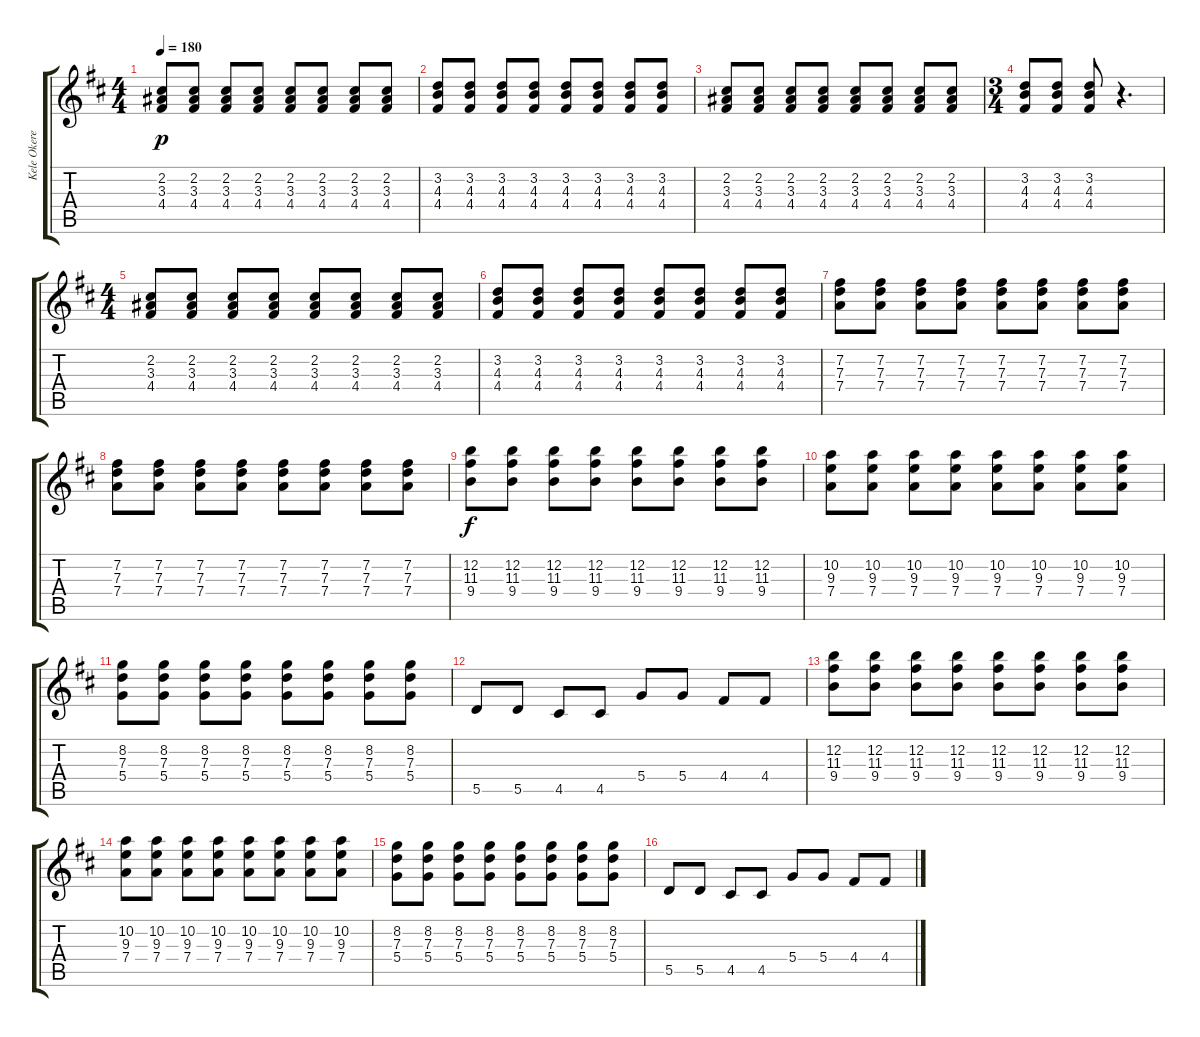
\track ("Kele Okereke" "Kele Okere") {instrument distortionguitar}
\staff {score tabs}
\tuning (E4 B3 G3 D3 A2 E2) {hide}
\ts (4 4)
\tempo 180
\clef g2
\ks d
(2.2 3.3 4.4).8{dy p} (2.2 3.3 4.4).8 (2.2 3.3 4.4).8 (2.2 3.3 4.4).8 (2.2 3.3 4.4).8 (2.2 3.3 4.4).8 (2.2 3.3 4.4).8 (2.2 3.3 4.4).8 |
(3.2 4.3 4.4).8 (3.2 4.3 4.4).8 (3.2 4.3 4.4).8 (3.2 4.3 4.4).8 (3.2 4.3 4.4).8 (3.2 4.3 4.4).8 (3.2 4.3 4.4).8 (3.2 4.3 4.4).8 |
(2.2 3.3 4.4).8 (2.2 3.3 4.4).8 (2.2 3.3 4.4).8 (2.2 3.3 4.4).8 (2.2 3.3 4.4).8 (2.2 3.3 4.4).8 (2.2 3.3 4.4).8 (2.2 3.3 4.4).8 |
\ts (3 4)
(3.2 4.3 4.4).8 (3.2 4.3 4.4).8 (3.2 4.3 4.4).8 r.4{d} |
\ts (4 4)
(2.2 3.3 4.4).8 (2.2 3.3 4.4).8 (2.2 3.3 4.4).8 (2.2 3.3 4.4).8 (2.2 3.3 4.4).8 (2.2 3.3 4.4).8 (2.2 3.3 4.4).8 (2.2 3.3 4.4).8 |
(3.2 4.3 4.4).8 (3.2 4.3 4.4).8 (3.2 4.3 4.4).8 (3.2 4.3 4.4).8 (3.2 4.3 4.4).8 (3.2 4.3 4.4).8 (3.2 4.3 4.4).8 (3.2 4.3 4.4).8 |
(7.2 7.3 7.4).8 (7.2 7.3 7.4).8 (7.2 7.3 7.4).8 (7.2 7.3 7.4).8 (7.2 7.3 7.4).8 (7.2 7.3 7.4).8 (7.2 7.3 7.4).8 (7.2 7.3 7.4).8 |
(7.2 7.3 7.4).8 (7.2 7.3 7.4).8 (7.2 7.3 7.4).8 (7.2 7.3 7.4).8 (7.2 7.3 7.4).8 (7.2 7.3 7.4).8 (7.2 7.3 7.4).8 (7.2 7.3 7.4).8 |
(12.2 11.3 9.4).8{dy f} (12.2 11.3 9.4).8 (12.2 11.3 9.4).8 (12.2 11.3 9.4).8 (12.2 11.3 9.4).8 (12.2 11.3 9.4).8 (12.2 11.3 9.4).8 (12.2 11.3 9.4).8 |
(10.2 9.3 7.4).8 (10.2 9.3 7.4).8 (10.2 9.3 7.4).8 (10.2 9.3 7.4).8 (10.2 9.3 7.4).8 (10.2 9.3 7.4).8 (10.2 9.3 7.4).8 (10.2 9.3 7.4).8 |
(8.2 7.3 5.4).8 (8.2 7.3 5.4).8 (8.2 7.3 5.4).8 (8.2 7.3 5.4).8 (8.2 7.3 5.4).8 (8.2 7.3 5.4).8 (8.2 7.3 5.4).8 (8.2 7.3 5.4).8 |
5.5.8 5.5.8 4.5.8 4.5.8 5.4.8 5.4.8 4.4.8 4.4.8 |
(12.2 11.3 9.4).8 (12.2 11.3 9.4).8 (12.2 11.3 9.4).8 (12.2 11.3 9.4).8 (12.2 11.3 9.4).8 (12.2 11.3 9.4).8 (12.2 11.3 9.4).8 (12.2 11.3 9.4).8 |
(10.2 9.3 7.4).8 (10.2 9.3 7.4).8 (10.2 9.3 7.4).8 (10.2 9.3 7.4).8 (10.2 9.3 7.4).8 (10.2 9.3 7.4).8 (10.2 9.3 7.4).8 (10.2 9.3 7.4).8 |
(8.2 7.3 5.4).8 (8.2 7.3 5.4).8 (8.2 7.3 5.4).8 (8.2 7.3 5.4).8 (8.2 7.3 5.4).8 (8.2 7.3 5.4).8 (8.2 7.3 5.4).8 (8.2 7.3 5.4).8 |
5.5.8 5.5.8 4.5.8 4.5.8 5.4.8 5.4.8 4.4.8 4.4.8
